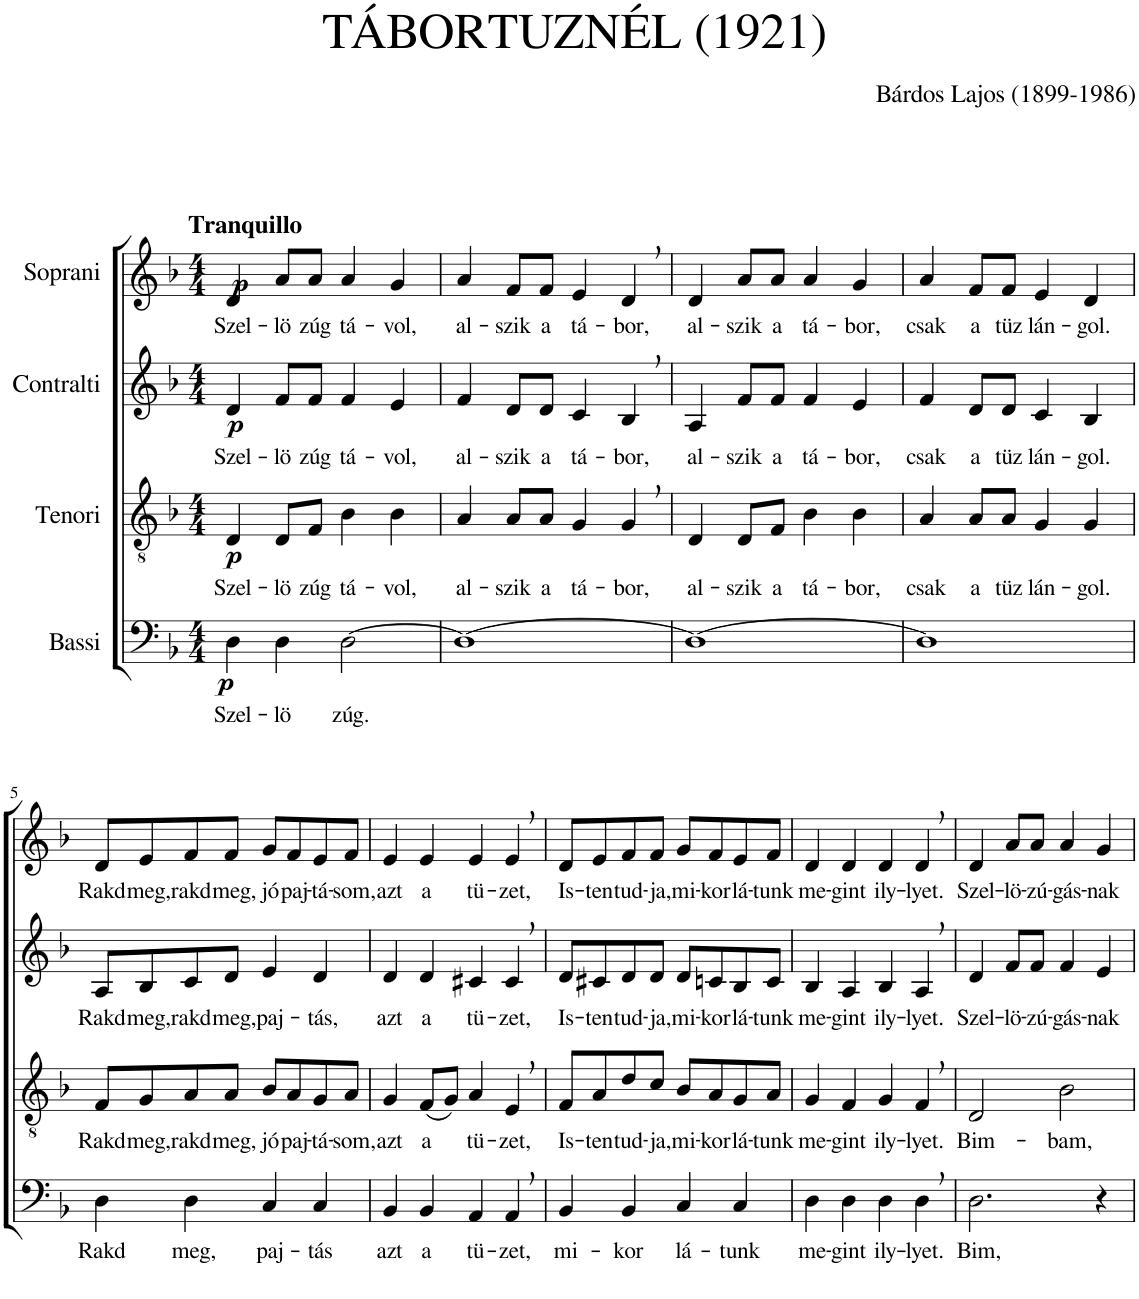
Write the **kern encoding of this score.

**kern	**text	**dynam	**kern	**text	**dynam	**kern	**text	**dynam	**kern	**text	**dynam
*part4	*part4	*part4	*part3	*part3	*part3	*part2	*part2	*part2	*part1	*part1	*part1
*staff4	*staff4	*staff4	*staff3	*staff3	*staff3	*staff2	*staff2	*staff2	*staff1	*staff1	*staff1
*I"Bassi	*	*	*I"Tenori	*	*	*I"Contralti	*	*	*I"Soprani	*	*
*clefF4	*	*	*clefGv2	*	*	*clefG2	*	*	*clefG2	*	*
*	*	*	*	*	*	*	*	*	*Trd1c2	*	*
*k[b-]	*	*	*k[b-]	*	*	*k[b-]	*	*	*k[b-]	*	*
*F:	*	*	*F:	*	*	*F:	*	*	*F:	*	*
*M4/4	*	*	*M4/4	*	*	*M4/4	*	*	*M4/4	*	*
=1	=1	=1	=1	=1	=1	=1	=1	=1	=1	=1	=1
!	!	!	!	!	!	!	!	!	!LO:TX:a:B:t=Tranquillo	!	!
!	!LO:LY:b	!LO:DY:b	!	!LO:LY:b	!LO:DY:b	!	!LO:LY:b	!LO:DY:b	!	!LO:LY:b	!LO:DY:b
4D\	Szel-	p	4D/	Szel-	p	4d/	Szel-	p	4d/	Szel-	p
!	!LO:LY:b	!	!	!LO:LY:b	!	!	!LO:LY:b	!	!	!LO:LY:b	!
4D\	-lö	.	8D/L	-lö	.	8f/L	-lö	.	8a/L	-lö	.
!	!	!	!	!LO:LY:b	!	!	!LO:LY:b	!	!	!LO:LY:b	!
.	.	.	8F/J	zúg	.	8f/J	zúg	.	8a/J	zúg	.
!	!LO:LY:b	!	!	!LO:LY:b	!	!	!LO:LY:b	!	!	!LO:LY:b	!
[2D\	zúg.	.	4B-\	tá-	.	4f/	tá-	.	4a/	tá-	.
!	!	!	!	!LO:LY:b	!	!	!LO:LY:b	!	!	!LO:LY:b	!
.	.	.	4B-\	-vol,	.	4e/	-vol,	.	4g/	-vol,	.
=2	=2	=2	=2	=2	=2	=2	=2	=2	=2	=2	=2
!	!	!	!	!LO:LY:b	!	!	!LO:LY:b	!	!	!LO:LY:b	!
1D_	.	.	4A/	al-	.	4f/	al-	.	4a/	al-	.
!	!	!	!	!LO:LY:b	!	!	!LO:LY:b	!	!	!LO:LY:b	!
.	.	.	8A/L	-szik	.	8d/L	-szik	.	8f/L	-szik	.
!	!	!	!	!LO:LY:b	!	!	!LO:LY:b	!	!	!LO:LY:b	!
.	.	.	8A/J	a	.	8d/J	a	.	8f/J	a	.
!	!	!	!	!LO:LY:b	!	!	!LO:LY:b	!	!	!LO:LY:b	!
.	.	.	4G/	tá-	.	4c/	tá-	.	4e/	tá-	.
!	!	!	!	!LO:LY:b	!	!	!LO:LY:b	!	!	!LO:LY:b	!
.	.	.	4G,/	-bor,	.	4B-,/	-bor,	.	4d,/	-bor,	.
=3	=3	=3	=3	=3	=3	=3	=3	=3	=3	=3	=3
!	!	!	!	!LO:LY:b	!	!	!LO:LY:b	!	!	!LO:LY:b	!
1D_	.	.	4D/	al-	.	4A/	al-	.	4d/	al-	.
!	!	!	!	!LO:LY:b	!	!	!LO:LY:b	!	!	!LO:LY:b	!
.	.	.	8D/L	-szik	.	8f/L	-szik	.	8a/L	-szik	.
!	!	!	!	!LO:LY:b	!	!	!LO:LY:b	!	!	!LO:LY:b	!
.	.	.	8F/J	a	.	8f/J	a	.	8a/J	a	.
!	!	!	!	!LO:LY:b	!	!	!LO:LY:b	!	!	!LO:LY:b	!
.	.	.	4B-\	tá-	.	4f/	tá-	.	4a/	tá-	.
!	!	!	!	!LO:LY:b	!	!	!LO:LY:b	!	!	!LO:LY:b	!
.	.	.	4B-\	-bor,	.	4e/	-bor,	.	4g/	-bor,	.
=4	=4	=4	=4	=4	=4	=4	=4	=4	=4	=4	=4
!	!	!	!	!LO:LY:b	!	!	!LO:LY:b	!	!	!LO:LY:b	!
1D]	.	.	4A/	csak	.	4f/	csak	.	4a/	csak	.
!	!	!	!	!LO:LY:b	!	!	!LO:LY:b	!	!	!LO:LY:b	!
.	.	.	8A/L	a	.	8d/L	a	.	8f/L	a	.
!	!	!	!	!LO:LY:b	!	!	!LO:LY:b	!	!	!LO:LY:b	!
.	.	.	8A/J	tüz	.	8d/J	tüz	.	8f/J	tüz	.
!	!	!	!	!LO:LY:b	!	!	!LO:LY:b	!	!	!LO:LY:b	!
.	.	.	4G/	lán-	.	4c/	lán-	.	4e/	lán-	.
!	!	!	!	!LO:LY:b	!	!	!LO:LY:b	!	!	!LO:LY:b	!
.	.	.	4G/	-gol.	.	4B-/	-gol.	.	4d/	-gol.	.
!!LO:LB:g=z
=5	=5	=5	=5	=5	=5	=5	=5	=5	=5	=5	=5
!	!LO:LY:b	!	!	!LO:LY:b	!	!	!LO:LY:b	!	!	!LO:LY:b	!
4D\	Rakd	.	8F/L	Rakd	.	8A/L	Rakd	.	8d/L	Rakd	.
!	!	!	!	!LO:LY:b	!	!	!LO:LY:b	!	!	!LO:LY:b	!
.	.	.	8G/	meg,	.	8B-/	meg,	.	8e/	meg,	.
!	!LO:LY:b	!	!	!LO:LY:b	!	!	!LO:LY:b	!	!	!LO:LY:b	!
4D\	meg,	.	8A/	rakd	.	8c/	rakd	.	8f/	rakd	.
!	!	!	!	!LO:LY:b	!	!	!LO:LY:b	!	!	!LO:LY:b	!
.	.	.	8A/J	meg,	.	8d/J	meg,	.	8f/J	meg,	.
!	!LO:LY:b	!	!	!LO:LY:b	!	!	!LO:LY:b	!	!	!LO:LY:b	!
4C/	paj-	.	8B-/L	jó	.	4e/	paj-	.	8g/L	jó	.
!	!	!	!	!LO:LY:b	!	!	!	!	!	!LO:LY:b	!
.	.	.	8A/	paj-	.	.	.	.	8f/	paj-	.
!	!LO:LY:b	!	!	!LO:LY:b	!	!	!LO:LY:b	!	!	!LO:LY:b	!
4C/	-tás	.	8G/	-tá-	.	4d/	-tás,	.	8e/	-tá-	.
!	!	!	!	!LO:LY:b	!	!	!	!	!	!LO:LY:b	!
.	.	.	8A/J	-som,	.	.	.	.	8f/J	-som,	.
=6	=6	=6	=6	=6	=6	=6	=6	=6	=6	=6	=6
!	!LO:LY:b	!	!	!LO:LY:b	!	!	!LO:LY:b	!	!	!LO:LY:b	!
4BB-/	azt	.	4G/	azt	.	4d/	azt	.	4e/	azt	.
!	!LO:LY:b	!	!	!LO:LY:b	!	!	!LO:LY:b	!	!	!LO:LY:b	!
4BB-/	a	.	(8F/L	a	.	4d/	a	.	4e/	a	.
.	.	.	8G/J)	.	.	.	.	.	.	.	.
!	!LO:LY:b	!	!	!LO:LY:b	!	!	!LO:LY:b	!	!	!LO:LY:b	!
4AA/	tü-	.	4A/	tü-	.	4c#X/	tü-	.	4e/	tü-	.
!	!LO:LY:b	!	!	!LO:LY:b	!	!	!LO:LY:b	!	!	!LO:LY:b	!
4AA,/	-zet,	.	4E,/	-zet,	.	4c#,/	-zet,	.	4e,/	-zet,	.
=7	=7	=7	=7	=7	=7	=7	=7	=7	=7	=7	=7
!	!LO:LY:b	!	!	!LO:LY:b	!	!	!LO:LY:b	!	!	!LO:LY:b	!
4BB-/	mi-	.	8F/L	Is-	.	8d/L	Is-	.	8d/L	Is-	.
!	!	!	!	!LO:LY:b	!	!	!LO:LY:b	!	!	!LO:LY:b	!
.	.	.	8A/	-ten	.	8c#X/	-ten	.	8e/	-ten	.
!	!LO:LY:b	!	!	!LO:LY:b	!	!	!LO:LY:b	!	!	!LO:LY:b	!
4BB-/	-kor	.	8d/	tud-	.	8d/	tud-	.	8f/	tud-	.
!	!	!	!	!LO:LY:b	!	!	!LO:LY:b	!	!	!LO:LY:b	!
.	.	.	8c/J	-ja,	.	8d/J	-ja,	.	8f/J	-ja,	.
!	!LO:LY:b	!	!	!LO:LY:b	!	!	!LO:LY:b	!	!	!LO:LY:b	!
4C/	lá-	.	8B-/L	mi-	.	8d/L	mi-	.	8g/L	mi-	.
!	!	!	!	!LO:LY:b	!	!	!LO:LY:b	!	!	!LO:LY:b	!
.	.	.	8A/	-kor	.	8cn/	-kor	.	8f/	-kor	.
!	!LO:LY:b	!	!	!LO:LY:b	!	!	!LO:LY:b	!	!	!LO:LY:b	!
4C/	-tunk	.	8G/	lá-	.	8B-/	lá-	.	8e/	lá-	.
!	!	!	!	!LO:LY:b	!	!	!LO:LY:b	!	!	!LO:LY:b	!
.	.	.	8A/J	-tunk	.	8c/J	-tunk	.	8f/J	-tunk	.
=8	=8	=8	=8	=8	=8	=8	=8	=8	=8	=8	=8
!	!LO:LY:b	!	!	!LO:LY:b	!	!	!LO:LY:b	!	!	!LO:LY:b	!
4D\	me-	.	4G/	me-	.	4B-/	me-	.	4d/	me-	.
!	!LO:LY:b	!	!	!LO:LY:b	!	!	!LO:LY:b	!	!	!LO:LY:b	!
4D\	-gint	.	4F/	-gint	.	4A/	-gint	.	4d/	-gint	.
!	!LO:LY:b	!	!	!LO:LY:b	!	!	!LO:LY:b	!	!	!LO:LY:b	!
4D\	ily-	.	4G/	ily-	.	4B-/	ily-	.	4d/	ily-	.
!	!LO:LY:b	!	!	!LO:LY:b	!	!	!LO:LY:b	!	!	!LO:LY:b	!
4D,\	-lyet.	.	4F,/	-lyet.	.	4A,/	-lyet.	.	4d,/	-lyet.	.
=9	=9	=9	=9	=9	=9	=9	=9	=9	=9	=9	=9
!	!LO:LY:b	!	!	!LO:LY:b	!	!	!LO:LY:b	!	!	!LO:LY:b	!
2.D\	Bim,	.	2D/	Bim-	.	4d/	Szel-	.	4d/	Szel-	.
!	!	!	!	!	!	!	!LO:LY:b	!	!	!LO:LY:b	!
.	.	.	.	.	.	8f/L	-lö-	.	8a/L	-lö-	.
!	!	!	!	!	!	!	!LO:LY:b	!	!	!LO:LY:b	!
.	.	.	.	.	.	8f/J	-zú-	.	8a/J	-zú-	.
!	!	!	!	!LO:LY:b	!	!	!LO:LY:b	!	!	!LO:LY:b	!
.	.	.	2B-\	-bam,	.	4f/	-gás-	.	4a/	-gás-	.
!	!	!	!	!	!	!	!LO:LY:b	!	!	!LO:LY:b	!
4r	.	.	.	.	.	4e/	-nak	.	4g/	-nak	.
=	=	=	=	=	=	=	=	=	=	=	=
*-	*-	*-	*-	*-	*-	*-	*-	*-	*-	*-	*-
